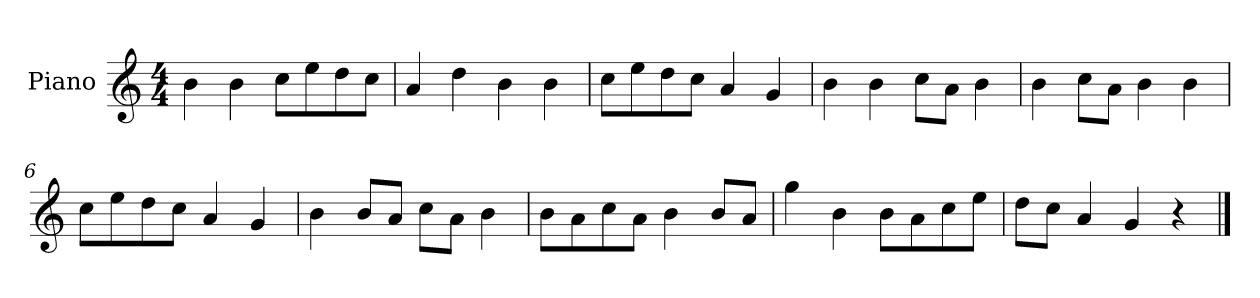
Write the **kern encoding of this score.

**kern
*part1
*staff1
*I"Piano
*I'P-no
*clefG2
*k[]
*M4/4
*MM90
=1
4b\
4b\
8cc\L
8ee\
8dd\
8cc\J
=2
4a/
4dd\
4b\
4b\
=3
8cc\L
8ee\
8dd\
8cc\J
4a/
4g/
=4
4b\
4b\
8cc\L
8a\J
4b\
=5
4b\
8cc\L
8a\J
4b\
4b\
=6
8cc\L
8ee\
8dd\
8cc\J
4a/
4g/
=7
4b\
8b/L
8a/J
8cc\L
8a\J
4b\
!!LO:LB:g=z
=8
8b\L
8a\
8cc\
8a\J
4b\
8b/L
8a/J
=9
4gg\
4b\
8b\L
8a\
8cc\
8ee\J
=10
8dd\L
8cc\J
4a/
4g/
4r
==
*-
